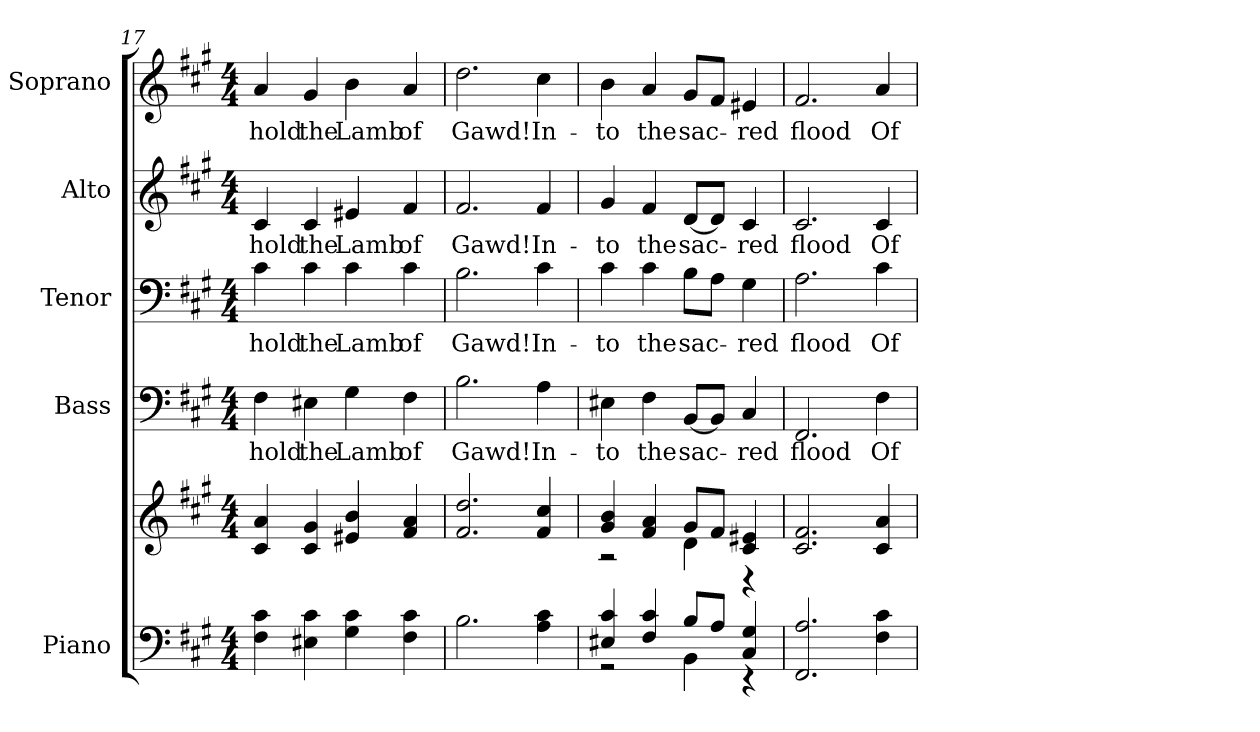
**kern	**kern	**kern	**text	**kern	**text	**kern	**text	**kern	**text
*part5	*part5	*part4	*part4	*part3	*part3	*part2	*part2	*part1	*part1
*staff6	*staff5	*staff4	*staff4	*staff3	*staff3	*staff2	*staff2	*staff1	*staff1
*I"Piano	*	*I"Bass	*	*I"Tenor	*	*I"Alto	*	*I"Soprano	*
*I'Pno.	*	*I'B.	*	*I'T.	*	*I'A.	*	*I'S.	*
*clefF4	*clefG2	*clefF4	*	*clefF4	*	*clefG2	*	*clefG2	*
*k[f#c#g#]	*k[f#c#g#]	*k[f#c#g#]	*	*k[f#c#g#]	*	*k[f#c#g#]	*	*k[f#c#g#]	*
*A:	*A:	*A:	*	*A:	*	*A:	*	*A:	*
*M4/4	*M4/4	*M4/4	*	*M4/4	*	*M4/4	*	*M4/4	*
=17	=17	=17	=17	=17	=17	=17	=17	=17	=17
!	!	!	!LO:LY:b:color=#000000	!	!	!	!	!	!
!	!	!	!	!	!LO:LY:b:color=#000000	!	!	!	!
!	!	!	!	!	!	!	!LO:LY:b:color=#000000	!	!
!	!	!	!	!	!	!	!	!	!LO:LY:b:color=#000000
4F#i\ 4c#i	4c#i/ 4ai	4F#i\	-hold	4c#i\	-hold	4c#i/	-hold	4ai/	-hold
!	!	!	!LO:LY:b:color=#000000	!	!	!	!	!	!
!	!	!	!	!	!LO:LY:b:color=#000000	!	!	!	!
!	!	!	!	!	!	!	!LO:LY:b:color=#000000	!	!
!	!	!	!	!	!	!	!	!	!LO:LY:b:color=#000000
4E#Xi\ 4c#i	4c#i/ 4g#i	4E#Xi\	the	4c#i\	the	4c#i/	the	4g#i/	the
!	!	!	!LO:LY:b:color=#000000	!	!	!	!	!	!
!	!	!	!	!	!LO:LY:b:color=#000000	!	!	!	!
!	!	!	!	!	!	!	!LO:LY:b:color=#000000	!	!
!	!	!	!	!	!	!	!	!	!LO:LY:b:color=#000000
4G#i\ 4c#i	4e#Xi/ 4bi	4G#i\	Lamb	4c#i\	Lamb	4e#Xi/	Lamb	4bi\	Lamb
!	!	!	!LO:LY:b:color=#000000	!	!	!	!	!	!
!	!	!	!	!	!LO:LY:b:color=#000000	!	!	!	!
!	!	!	!	!	!	!	!LO:LY:b:color=#000000	!	!
!	!	!	!	!	!	!	!	!	!LO:LY:b:color=#000000
4F#i\ 4c#i	4f#i/ 4ai	4F#i\	of	4c#i\	of	4f#i/	of	4ai/	of
!!LO:PB:g=z
=18	=18	=18	=18	=18	=18	=18	=18	=18	=18
!	!	!	!LO:LY:b:color=#000000	!	!	!	!	!	!
!	!	!	!	!	!LO:LY:b:color=#000000	!	!	!	!
!	!	!	!	!	!	!	!LO:LY:b:color=#000000	!	!
!	!	!	!	!	!	!	!	!	!LO:LY:b:color=#000000
2.Bi\	2.f#i/ 2.ddi	2.Bi\	Gawd!	2.Bi\	Gawd!	2.f#i/	Gawd!	2.ddi\	Gawd!
!	!	!	!LO:LY:b:color=#000000	!	!	!	!	!	!
!	!	!	!	!	!LO:LY:b:color=#000000	!	!	!	!
!	!	!	!	!	!	!	!LO:LY:b:color=#000000	!	!
!	!	!	!	!	!	!	!	!	!LO:LY:b:color=#000000
4Ai\ 4c#i	4f#i/ 4cc#i	4Ai\	In-	4c#i\	In-	4f#i/	In-	4cc#i\	In-
=19	=19	=19	=19	=19	=19	=19	=19	=19	=19
*^	*^	*	*	*	*	*	*	*	*
!	!	!	!	!	!LO:LY:b:color=#000000	!	!	!	!	!	!
!	!	!	!	!	!	!	!LO:LY:b:color=#000000	!	!	!	!
!	!	!	!	!	!	!	!	!	!LO:LY:b:color=#000000	!	!
!	!	!	!	!	!	!	!	!	!	!	!LO:LY:b:color=#000000
4E#Xi/ 4c#i	2r	4g#i/ 4bi	2r	4E#Xi\	-to	4c#i\	-to	4g#i/	-to	4bi\	-to
!	!	!	!	!	!LO:LY:b:color=#000000	!	!	!	!	!	!
!	!	!	!	!	!	!	!LO:LY:b:color=#000000	!	!	!	!
!	!	!	!	!	!	!	!	!	!LO:LY:b:color=#000000	!	!
!	!	!	!	!	!	!	!	!	!	!	!LO:LY:b:color=#000000
4F#i/ 4c#i	.	4f#i/ 4ai	.	4F#i\	the	4c#i\	the	4f#i/	the	4ai/	the
!	!	!	!	!	!LO:LY:b:color=#000000	!	!	!	!	!	!
!	!	!	!	!	!	!	!LO:LY:b:color=#000000	!	!	!	!
!	!	!	!	!	!	!	!	!	!LO:LY:b:color=#000000	!	!
!	!	!	!	!	!	!	!	!	!	!	!LO:LY:b:color=#000000
8Bi/L	4BBi\	8g#i/L	4di\	[<8BBi/L	sac-	8Bi\L	sac-	[<8di/L	sac-	8g#i/L	sac-
8Ai/J	.	8f#i/J	.	8BBi/J]	.	8Ai\J	.	8di/J]	.	8f#i/J	.
!	!	!	!	!	!LO:LY:b:color=#000000	!	!	!	!	!	!
!	!	!	!	!	!	!	!LO:LY:b:color=#000000	!	!	!	!
!	!	!	!	!	!	!	!	!	!LO:LY:b:color=#000000	!	!
!	!	!	!	!	!	!	!	!	!	!	!LO:LY:b:color=#000000
4C#i/ 4G#i	4r	4c#i/ 4e#Xi	4r	4C#i/	-red	4G#i\	-red	4c#i/	-red	4e#Xi/	-red
*v	*v	*	*	*	*	*	*	*	*	*	*
*	*v	*v	*	*	*	*	*	*	*	*
!!LO:PB:g=z
=20	=20	=20	=20	=20	=20	=20	=20	=20	=20
*^	*^	*	*	*	*	*	*	*	*
!	!	!	!	!	!LO:LY:b:color=#000000	!	!	!	!	!	!
*v	*v	*	*	*	*	*	*	*	*	*	*
*	*v	*v	*	*	*	*	*	*	*	*
*^	*^	*	*	*	*	*	*	*	*
!	!	!	!	!	!	!	!LO:LY:b:color=#000000	!	!	!	!
*v	*v	*	*	*	*	*	*	*	*	*	*
*	*v	*v	*	*	*	*	*	*	*	*
*^	*^	*	*	*	*	*	*	*	*
!	!	!	!	!	!	!	!	!	!LO:LY:b:color=#000000	!	!
*v	*v	*	*	*	*	*	*	*	*	*	*
*	*v	*v	*	*	*	*	*	*	*	*
*^	*^	*	*	*	*	*	*	*	*
!	!	!	!	!	!	!	!	!	!	!	!LO:LY:b:color=#000000
*v	*v	*	*	*	*	*	*	*	*	*	*
*	*v	*v	*	*	*	*	*	*	*	*
2.FF#i/ 2.Ai	2.c#i/ 2.f#i	2.FF#i/	flood	2.Ai\	flood	2.c#i/	flood	2.f#i/	flood
!	!	!	!LO:LY:b:color=#000000	!	!	!	!	!	!
!	!	!	!	!	!LO:LY:b:color=#000000	!	!	!	!
!	!	!	!	!	!	!	!LO:LY:b:color=#000000	!	!
!	!	!	!	!	!	!	!	!	!LO:LY:b:color=#000000
4F#i\ 4c#i	4c#i/ 4ai	4F#i\	Of	4c#i\	Of	4c#i/	Of	4ai/	Of
=	=	=	=	=	=	=	=	=	=
*-	*-	*-	*-	*-	*-	*-	*-	*-	*-
